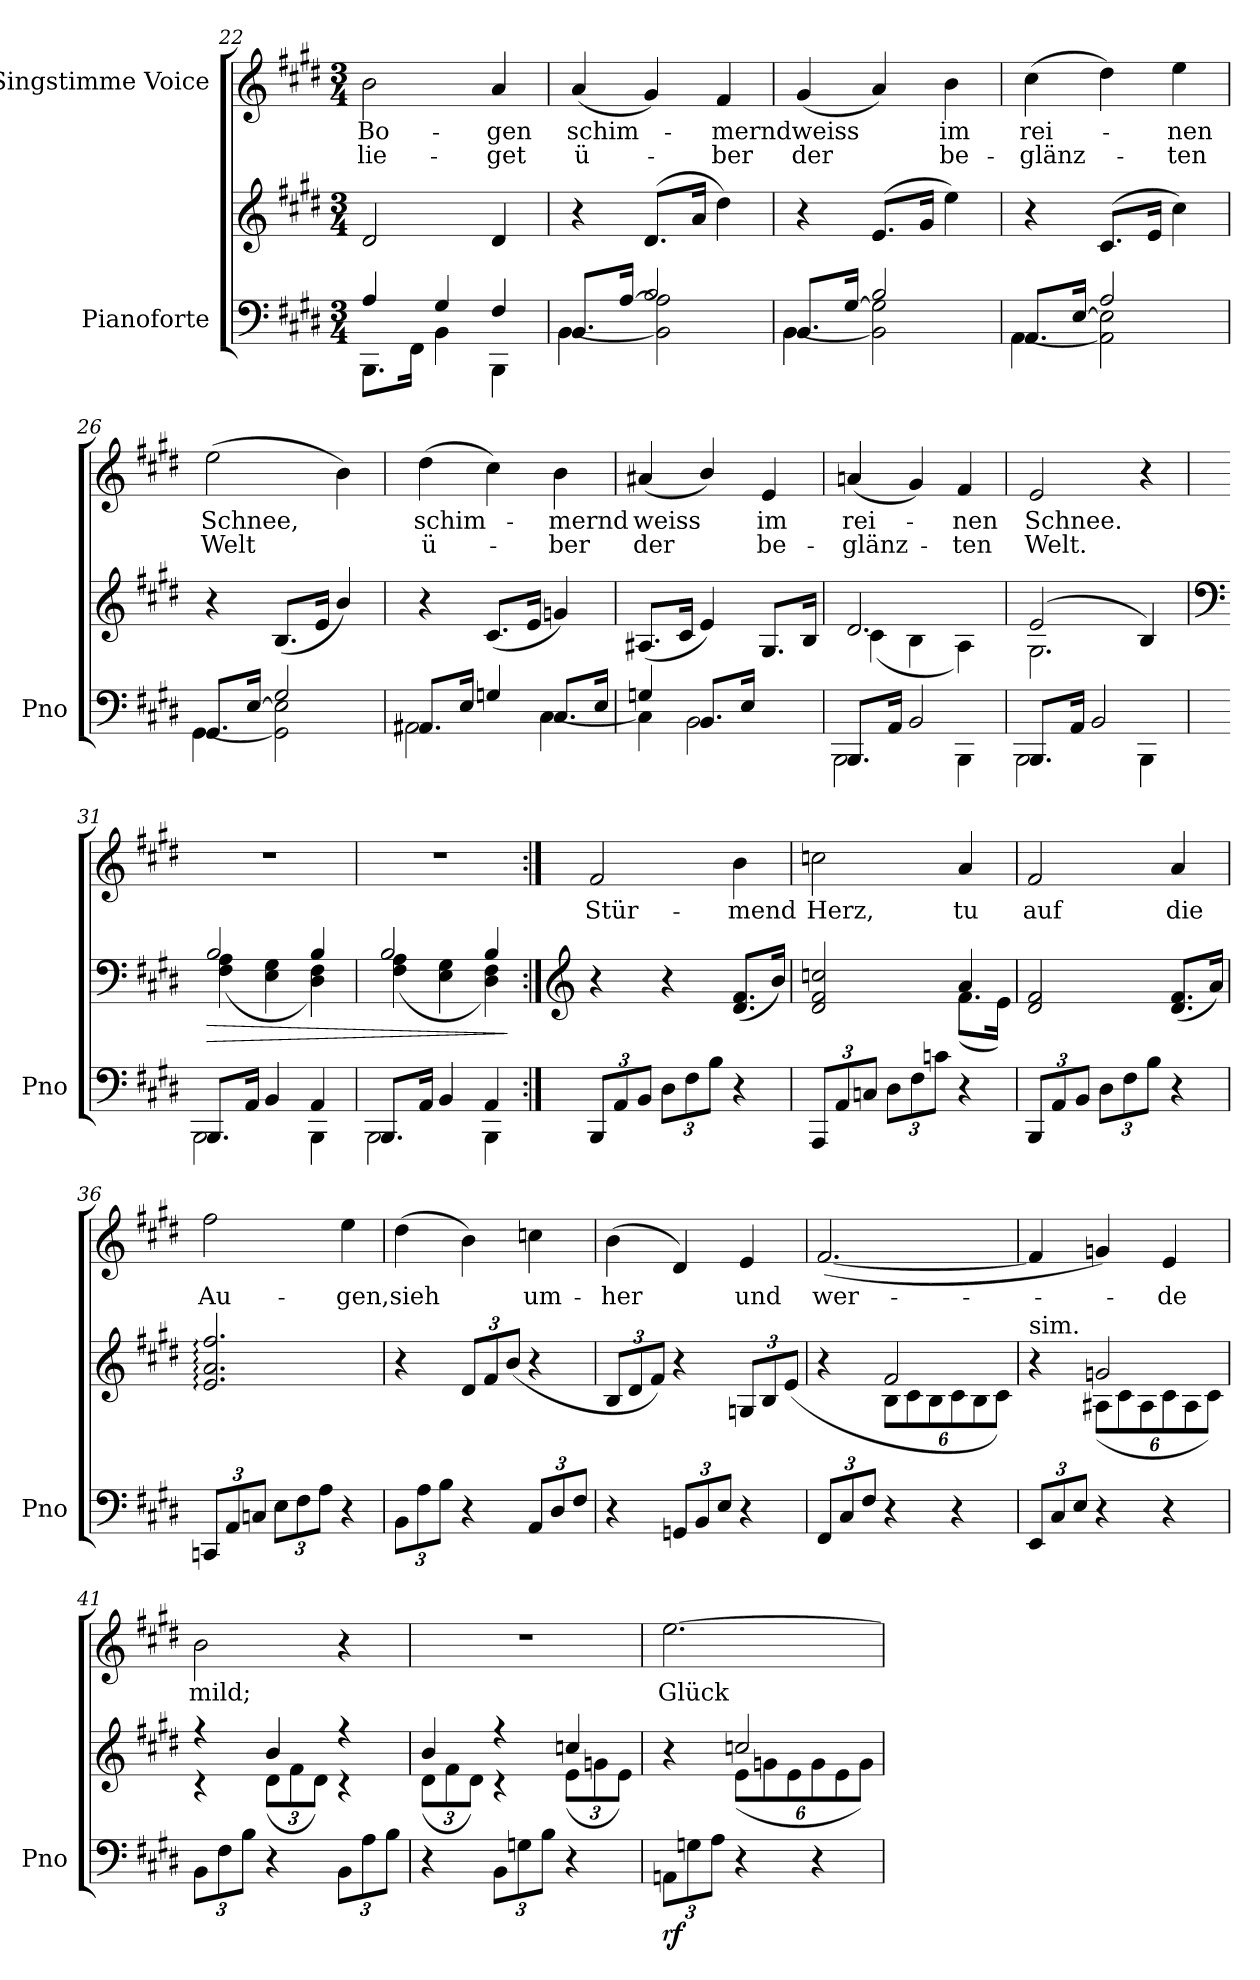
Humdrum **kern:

**kern	**kern	**dynam	**kern	**text	**text
*part2	*part2	*part2	*part1	*part1	*part1
*staff3	*staff2	*staff2/3	*staff1	*staff1	*staff1
*I"Pianoforte	*	*	*I"Singstimme Voice	*	*
*I'Pno	*	*	*	*	*
*clefF4	*clefG2	*	*clefG2	*	*
*k[f#c#g#d#]	*k[f#c#g#d#]	*	*k[f#c#g#d#]	*	*
*M3/4	*M3/4	*	*M3/4	*	*
=22	=22	=22	=22	=22	=22
*^	*	*	*	*	*
!	!	!	!	!	!LO:LY:b	!LO:LY:b
4A/	8.BBB\L	2d#/	.	2b\	Bo-	lie-
.	16FF#\Jk	.	.	.	.	.
4G#/	4BB\	.	.	.	.	.
!	!	!	!	!	!LO:LY:b	!LO:LY:b
4F#/	4BBB\	4d#/	.	4a/	-gen	-get
=23	=23	=23	=23	=23	=23	=23
!	!	!	!	!	!LO:LY:b	!LO:LY:b
8.BB/L	[4BB\	4r	.	(4a/	schim-	ü-
[<16A/Jk	.	.	.	.	.	.
2B/	2BB\] 2A\]	(8.d#/L	.	4g#/)	.	.
.	.	16a/Jk	.	.	.	.
!	!	!	!	!	!LO:LY:b	!LO:LY:b
.	.	4dd#\)	.	4f#/	-mernd	-ber
!!LO:PB:g=z
=24	=24	=24	=24	=24	=24	=24
!	!	!	!	!	!LO:LY:b	!LO:LY:b
8.BB/L	[4BB\	4r	.	(4g#/	weiss	der
[<16G#/Jk	.	.	.	.	.	.
2B/	2BB\] 2G#\]	(8.e/L	.	4a/)	.	.
.	.	16g#/Jk	.	.	.	.
!	!	!	!	!	!LO:LY:b	!LO:LY:b
.	.	4ee\)	.	4b\	im	be-
=25	=25	=25	=25	=25	=25	=25
!	!	!	!	!	!LO:LY:b	!LO:LY:b
8.AA/L	[4AA\	4r	.	(4cc#\	rei-	-glänz-
[<16E/Jk	.	.	.	.	.	.
2A/	2AA\] 2E\]	(8.c#/L	.	4dd#\)	.	.
.	.	16e/Jk	.	.	.	.
!	!	!	!	!	!LO:LY:b	!LO:LY:b
.	.	4cc#\)	.	4ee\	-nen	-ten
=26	=26	=26	=26	=26	=26	=26
!	!	!	!	!	!LO:LY:b	!LO:LY:b
8.GG#/L	[4GG#\	4r	.	(2ee\	Schnee,	Welt
[<16E/Jk	.	.	.	.	.	.
2G#/	2GG#\] 2E\]	(>8.B/L	.	.	.	.
.	.	16e/Jk	.	.	.	.
.	.	4b/)	.	4b\)	.	.
=27	=27	=27	=27	=27	=27	=27
!	!	!	!	!	!LO:LY:b	!LO:LY:b
8.AA#X/L	2AA#\	4r	.	(4dd#\	schim-	ü-
16E/Jk	.	.	.	.	.	.
4Gn/	.	(>8.c#/L	.	4cc#\)	.	.
.	.	16e/Jk	.	.	.	.
!	!	!	!	!	!LO:LY:b	!LO:LY:b
8.C#/L	[4C#\	4gn/)	.	4b\	-mernd	-ber
16E/Jk	.	.	.	.	.	.
!!LO:LB:g=z
=28	=28	=28	=28	=28	=28	=28
*	*	*^	*	*	*	*
!	!	!	!	!	!	!LO:LY:b	!LO:LY:b
4Gn/	4C#\]	(>8.A#X/L	2ryy	.	(4a#X/	weiss	der
.	.	16c#/Jk	.	.	.	.	.
(8.BB/L	2BB\	4e/)	.	.	4b/)	.	.
16E/Jk	.	.	.	.	.	.	.
!	!	!	!	!	!	!LO:LY:b	!LO:LY:b
4ryy	.	4ryy	8.G#/L	.	4e/	im	be-
.	.	.	16B/Jk)	.	.	.	.
=29	=29	=29	=29	=29	=29	=29	=29
!	!	!	!	!	!	!LO:LY:b	!LO:LY:b
8.BBB/L	2BBB\	2.d#/	(4c#\	.	(4an/	rei-	-glänz-
16AA/Jk	.	.	.	.	.	.	.
2BB/	.	.	4B\	.	4g#/)	.	.
!	!	!	!	!	!	!LO:LY:b	!LO:LY:b
.	4BBB\	.	4A\)	.	4f#/	-nen	-ten
!!LO:LB:g=z
=30	=30	=30	=30	=30	=30	=30	=30
!	!	!	!	!	!	!LO:LY:b	!LO:LY:b
8.BBB/L	2BBB\	(2e/	2.G#\	.	2e/	Schnee.	Welt.
16AA/Jk	.	.	.	.	.	.	.
2BB/	.	.	.	.	.	.	.
.	4BBB\	4B/)	.	.	4r	.	.
=31	=31	=31	=31	=31	=31	=31	=31
*	*	*clefF4	*	*	*	*	*
!	!	!	!	!LO:HP:b	!	!	!
8.BBB/L	2BBB\	2B/	(4F#\ 4A\	>	2.r	.	.
16AA/Jk	.	.	.	.	.	.	.
4BB/	.	.	4E\ 4G#\	.	.	.	.
4AA/	4BBB\	4B/	4D#\ 4F#\)	.	.	.	.
=32	=32	=32	=32	=32	=32	=32	=32
8.BBB/L	2BBB\	2B/	(4F#\ 4A\	.	2.r	.	.
16AA/Jk	.	.	.	.	.	.	.
4BB/	.	.	4E\ 4G#\	.	.	.	.
4AA/	4BBB\	4B/	4D#\ 4F#\)	.	.	.	.
*v	*v	*	*	*	*	*	*
*	*v	*v	*	*	*	*
.	.	]	.	.	.
=33:|!	=33:|!	=33:|!	=33:|!	=33:|!	=33:|!
*	*clefG2	*	*	*	*
!	!	!	!	!LO:LY:b	!
12BBB/L	4r	.	2f#/	Stür-	.
12AA/	.	.	.	.	.
12BB/J	.	.	.	.	.
12D#\L	4r	.	.	.	.
12F#\	.	.	.	.	.
12B\J	.	.	.	.	.
!	!	!	!	!LO:LY:b	!
4r	(8.d#/ 8.f#/L	.	4b\	-mend	.
.	16b/Jk)	.	.	.	.
!!LO:LB:g=z
=34	=34	=34	=34	=34	=34
*	*^	*	*	*	*
!	!	!	!	!	!LO:LY:b	!
12AAA/L	2d#/ 2f#/ 2ccn/	2ryy	.	2ccn\	Herz,	.
12AA/	.	.	.	.	.	.
12Cn/J	.	.	.	.	.	.
12D#\L	.	.	.	.	.	.
12F#\	.	.	.	.	.	.
12cn\J	.	.	.	.	.	.
!	!	!	!	!	!LO:LY:b	!
4r	4a/	(8.f#\L	.	4a/	tu	.
.	.	16e\Jk)	.	.	.	.
*	*v	*v	*	*	*	*
!!LO:LB:g=z
=35	=35	=35	=35	=35	=35
*Xbrackettup	*	*	*	*	*
*	*^	*	*	*	*
!	!	!	!	!	!LO:LY:b	!
*	*v	*v	*	*	*	*
12BBB/L	2d#/ 2f#/	.	2f#/	auf	.
12AA/	.	.	.	.	.
12BB/J	.	.	.	.	.
12D#\L	.	.	.	.	.
12F#\	.	.	.	.	.
12B\J	.	.	.	.	.
!	!	!	!	!LO:LY:b	!
4r	(>8.d#/ 8.f#/L	.	4a/	die	.
.	16a/Jk)	.	.	.	.
=36	=36	=36	=36	=36	=36
!	!	!	!	!LO:LY:b	!
12CCn/L	2.e/: 2.a/: 2.ff#/:	.	2ff#\	Au-	.
12AA/	.	.	.	.	.
12Cn/J	.	.	.	.	.
12E\L	.	.	.	.	.
12F#\	.	.	.	.	.
12A\J	.	.	.	.	.
!	!	!	!	!LO:LY:b	!
4r	.	.	4ee\	-gen,	.
=37	=37	=37	=37	=37	=37
!	!	!	!	!LO:LY:b	!
(>12BB\L	4r	.	(4dd#\	sieh	.
12A\	.	.	.	.	.
12B\J	.	.	.	.	.
*	*Xbrackettup	*	*	*	*
4r	12d#/L	.	4b\)	.	.
.	12f#/	.	.	.	.
.	(12b/J	.	.	.	.
!	!	!	!	!LO:LY:b	!
12AA/L	4r	.	4ccn\	um-	.
12D#/	.	.	.	.	.
12F#/J	.	.	.	.	.
!!LO:PB:g=z
=38	=38	=38	=38	=38	=38
!	!	!	!	!LO:LY:b	!
4r	12B/L	.	(4b\	-her	.
.	12d#/	.	.	.	.
.	12f#/J)	.	.	.	.
(>12GGn/L	4r	.	4d#/)	.	.
12BB/	.	.	.	.	.
12E/J	.	.	.	.	.
!	!	!	!	!LO:LY:b	!
4r	12Gn/L	.	4e/	und	.
.	12B/	.	.	.	.
.	(12e/J	.	.	.	.
!!LO:LB:g=z
=39	=39	=39	=39	=39	=39
*	*^	*	*	*	*
!	!	!	!	!	!LO:LY:b	!
12FF#/L	4r	4ryy	.	(<[2.f#/	wer-	.
12C#/	.	.	.	.	.	.
12F#/J	.	.	.	.	.	.
4r	2f#/	12B\L	.	.	.	.
.	.	12c#\	.	.	.	.
.	.	12B\	.	.	.	.
4r	.	12c#\	.	.	.	.
.	.	12B\	.	.	.	.
.	.	12c#\J)	.	.	.	.
=40	=40	=40	=40	=40	=40	=40
!	!LO:TX:a:t=sim.	!	!	!	!	!
12EE/L	4r	4ryy	.	4f#/]	.	.
12C#/	.	.	.	.	.	.
12E/J	.	.	.	.	.	.
4r	2gn/	(12A#X\L	.	4gn/)	.	.
.	.	12c#\	.	.	.	.
.	.	12A#\	.	.	.	.
!	!	!	!	!	!LO:LY:b	!
4r	.	12c#\	.	4e/	-de	.
.	.	12A#\	.	.	.	.
.	.	12c#\J)	.	.	.	.
=41	=41	=41	=41	=41	=41	=41
!	!	!	!	!	!LO:LY:b	!
12BB\L	4r	4r	.	2b\	mild;	.
12F#\	.	.	.	.	.	.
12B\J	.	.	.	.	.	.
4r	4b/	(12d#\L	.	.	.	.
.	.	12f#\	.	.	.	.
.	.	12d#\J)	.	.	.	.
12BB\L	4r	4r	.	4r	.	.
12A\	.	.	.	.	.	.
12B\J	.	.	.	.	.	.
!!LO:LB:g=z
=42	=42	=42	=42	=42	=42	=42
4r	4b/	(12d#\L	.	2.r	.	.
.	.	12f#\	.	.	.	.
.	.	12d#\J)	.	.	.	.
12BB\L	4r	4r	.	.	.	.
12Gn\	.	.	.	.	.	.
12B\J	.	.	.	.	.	.
4r	4ccn/	(12e\L	.	.	.	.
.	.	12gn\	.	.	.	.
.	.	12e\J)	.	.	.	.
!!LO:PB:g=z
=43	=43	=43	=43	=43	=43	=43
!	!	!	!LO:DY:b=2	!	!LO:LY:b	!
12AAn\L	4r	4ryy	rf	[2.ee\	Glück	.
12Gn\	.	.	.	.	.	.
12A\J	.	.	.	.	.	.
4r	2ccn/	(12e\L	.	.	.	.
.	.	12gn\	.	.	.	.
.	.	12e\	.	.	.	.
4r	.	12g\	.	.	.	.
.	.	12e\	.	.	.	.
.	.	12g\J)	.	.	.	.
*	*v	*v	*	*	*	*
=	=	=	=	=	=
*-	*-	*-	*-	*-	*-
